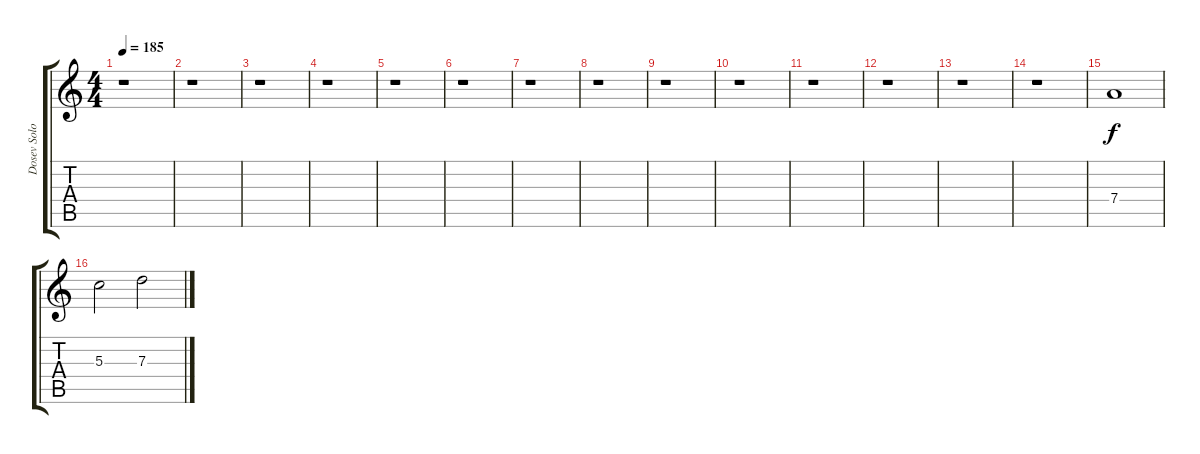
\track ("Dosev Solo" "Dosev Solo") {instrument distortionguitar}
\staff {score tabs}
\tuning (E4 B3 G3 D3 A2 E2) {hide}
\ts (4 4)
\tempo 185
\clef g2
\ks c
r.1{dy f} |
r.1 |
r.1 |
r.1 |
r.1 |
r.1 |
r.1 |
r.1 |
r.1 |
r.1 |
r.1 |
r.1 |
r.1 |
r.1 |
7.4.1 |
5.3.2 7.3.2
